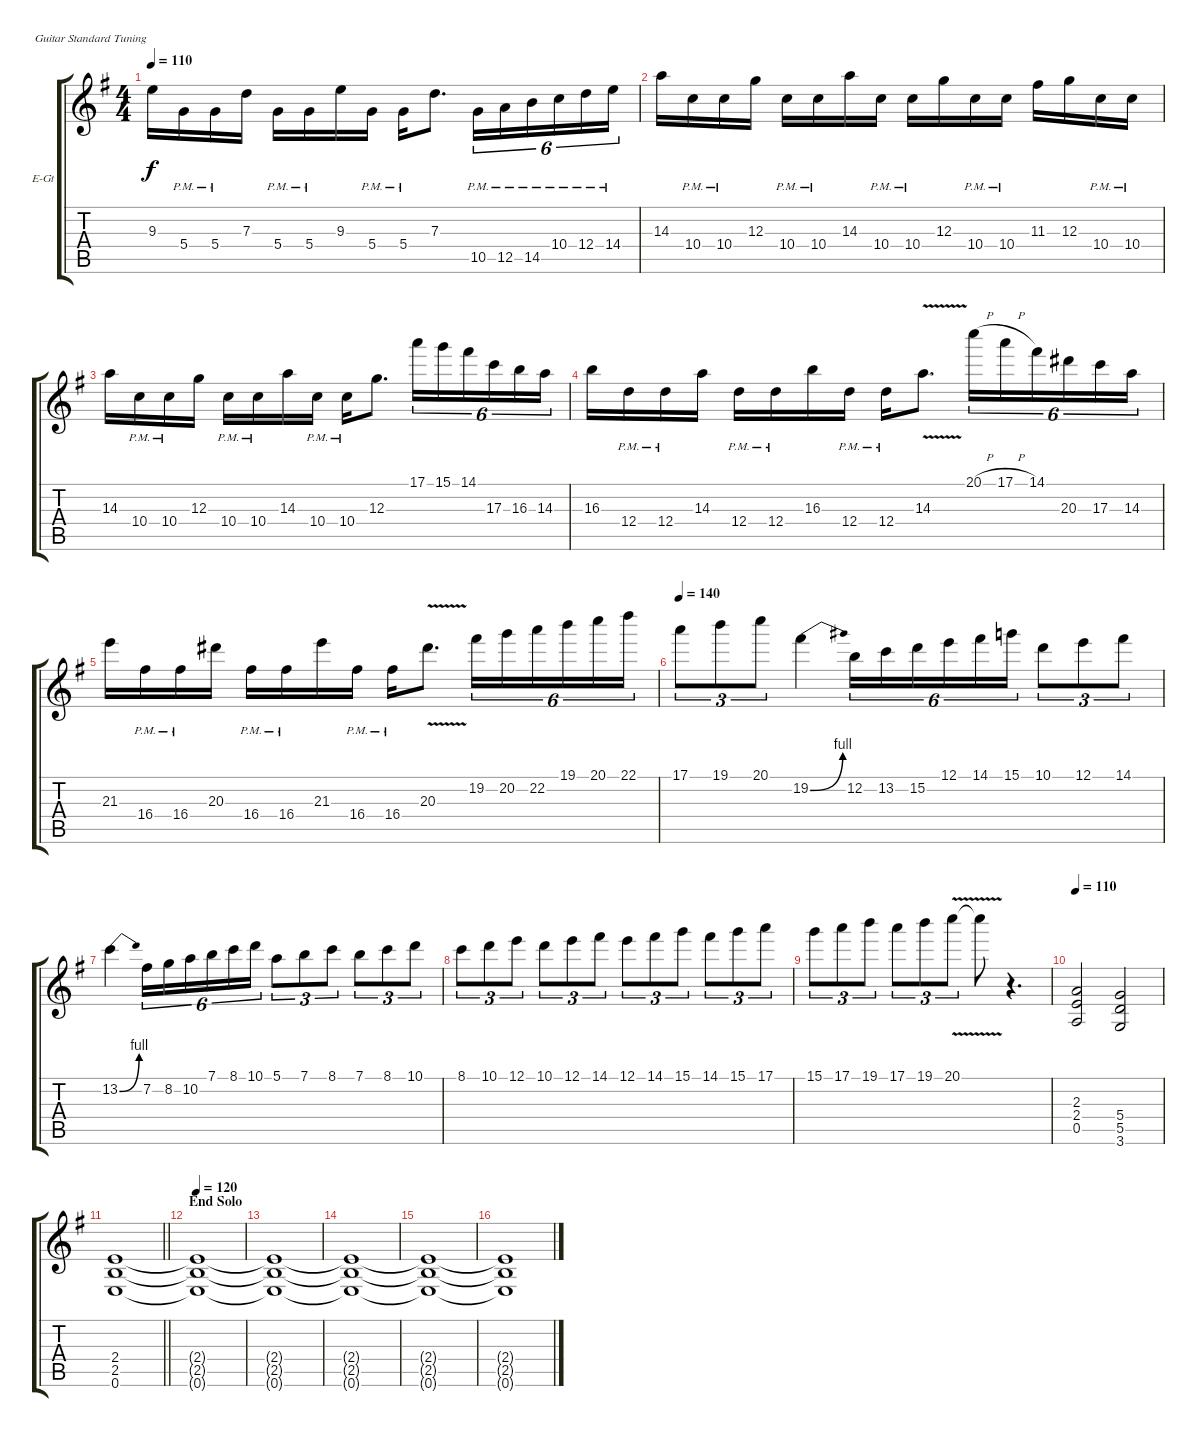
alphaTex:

\bracketExtendMode groupsimilarinstruments
\firstSystemTrackNameOrientation horizontal
\otherSystemsTrackNameOrientation horizontal
\track ("Paul Gilbert (Rythm Guitar)" "E-Gt") {instrument distortionguitar}
\staff {score tabs}
\tuning (E4 B3 G3 D3 A2 E2)
\ts (4 4)
\tempo 110
\clef g2
\ks g
9.3.16{dy f} 5.4{pm}.16 5.4{pm}.16 7.3.16 5.4{pm}.16 5.4{pm}.16 9.3.16 5.4{pm}.16 5.4{pm}.16 7.3.8{d} 10.5{pm}.16{tu (6 4)} 12.5{pm}.16{tu (6 4)} 14.5{pm}.16{tu (6 4)} 10.4{pm}.16{tu (6 4)} 12.4{pm}.16{tu (6 4)} 14.4{pm}.16{tu (6 4)} |
14.3.16 10.4{pm}.16 10.4{pm}.16 12.3.16 10.4{pm}.16 10.4{pm}.16 14.3.16 10.4{pm}.16 10.4{pm}.16 12.3.16 10.4{pm}.16 10.4{pm}.16 11.3.16 12.3.16 10.4{pm}.16 10.4{pm}.16 |
14.3.16 10.4{pm}.16 10.4{pm}.16 12.3.16 10.4{pm}.16 10.4{pm}.16 14.3.16 10.4{pm}.16 10.4{pm}.16 12.3.8{d} 17.1.16{tu (6 4)} 15.1.16{tu (6 4)} 14.1.16{tu (6 4)} 17.3.16{tu (6 4)} 16.3.16{tu (6 4)} 14.3.16{tu (6 4)} |
16.3.16 12.4{pm}.16 12.4{pm}.16 14.3.16 12.4{pm}.16 12.4{pm}.16 16.3.16 12.4{pm}.16 12.4{pm}.16 14.3{v}.8{d} 20.1{h}.16{tu (6 4)} 17.1{h}.16{tu (6 4)} 14.1.16{tu (6 4)} 20.3.16{tu (6 4)} 17.3.16{tu (6 4)} 14.3.16{tu (6 4)} |
21.3.16 16.4{pm}.16 16.4{pm}.16 20.3.16 16.4{pm}.16 16.4{pm}.16 21.3.16 16.4{pm}.16 16.4{pm}.16 20.3{v}.8{d} 19.2.16{tu (6 4)} 20.2.16{tu (6 4)} 22.2.16{tu (6 4)} 19.1.16{tu (6 4)} 20.1.16{tu (6 4)} 22.1.16{tu (6 4)} |
\tempo 140
17.1.8{tu (3 2)} 19.1.8{tu (3 2)} 20.1.8{tu (3 2)} 19.2{be (bend 0 0 60 4)}.4 12.2.16{tu (6 4)} 13.2.16{tu (6 4)} 15.2.16{tu (6 4)} 12.1.16{tu (6 4)} 14.1.16{tu (6 4)} 15.1.16{tu (6 4)} 10.1.8{tu (3 2)} 12.1.8{tu (3 2)} 14.1.8{tu (3 2)} |
13.2{be (bend 0 0 60 4)}.4 7.2.16{tu (6 4)} 8.2.16{tu (6 4)} 10.2.16{tu (6 4)} 7.1.16{tu (6 4)} 8.1.16{tu (6 4)} 10.1.16{tu (6 4)} 5.1.8{tu (3 2)} 7.1.8{tu (3 2)} 8.1.8{tu (3 2)} 7.1.8{tu (3 2)} 8.1.8{tu (3 2)} 10.1.8{tu (3 2)} |
8.1.8{tu (3 2)} 10.1.8{tu (3 2)} 12.1.8{tu (3 2)} 10.1.8{tu (3 2)} 12.1.8{tu (3 2)} 14.1.8{tu (3 2)} 12.1.8{tu (3 2)} 14.1.8{tu (3 2)} 15.1.8{tu (3 2)} 14.1.8{tu (3 2)} 15.1.8{tu (3 2)} 17.1.8{tu (3 2)} |
15.1.8{tu (3 2)} 17.1.8{tu (3 2)} 19.1.8{tu (3 2)} 17.1.8{tu (3 2)} 19.1.8{tu (3 2)} 20.1{v}.8{tu (3 2)} 20.1{v t}.8 r.4{d} |
\tempo 110
(2.3 2.4 0.5).2 (5.4 5.5 3.6).2 |
\barLineRight lightlight
(2.4 2.5 0.6).1 |
\section ("" "End Solo")
\tempo 120
(2.4{t} 2.5{t} 0.6{t}).1 |
(2.4{t} 2.5{t} 0.6{t}).1 |
(2.4{t} 2.5{t} 0.6{t}).1 |
(2.4{t} 2.5{t} 0.6{t}).1 |
(2.4{t} 2.5{t} 0.6{t}).1
